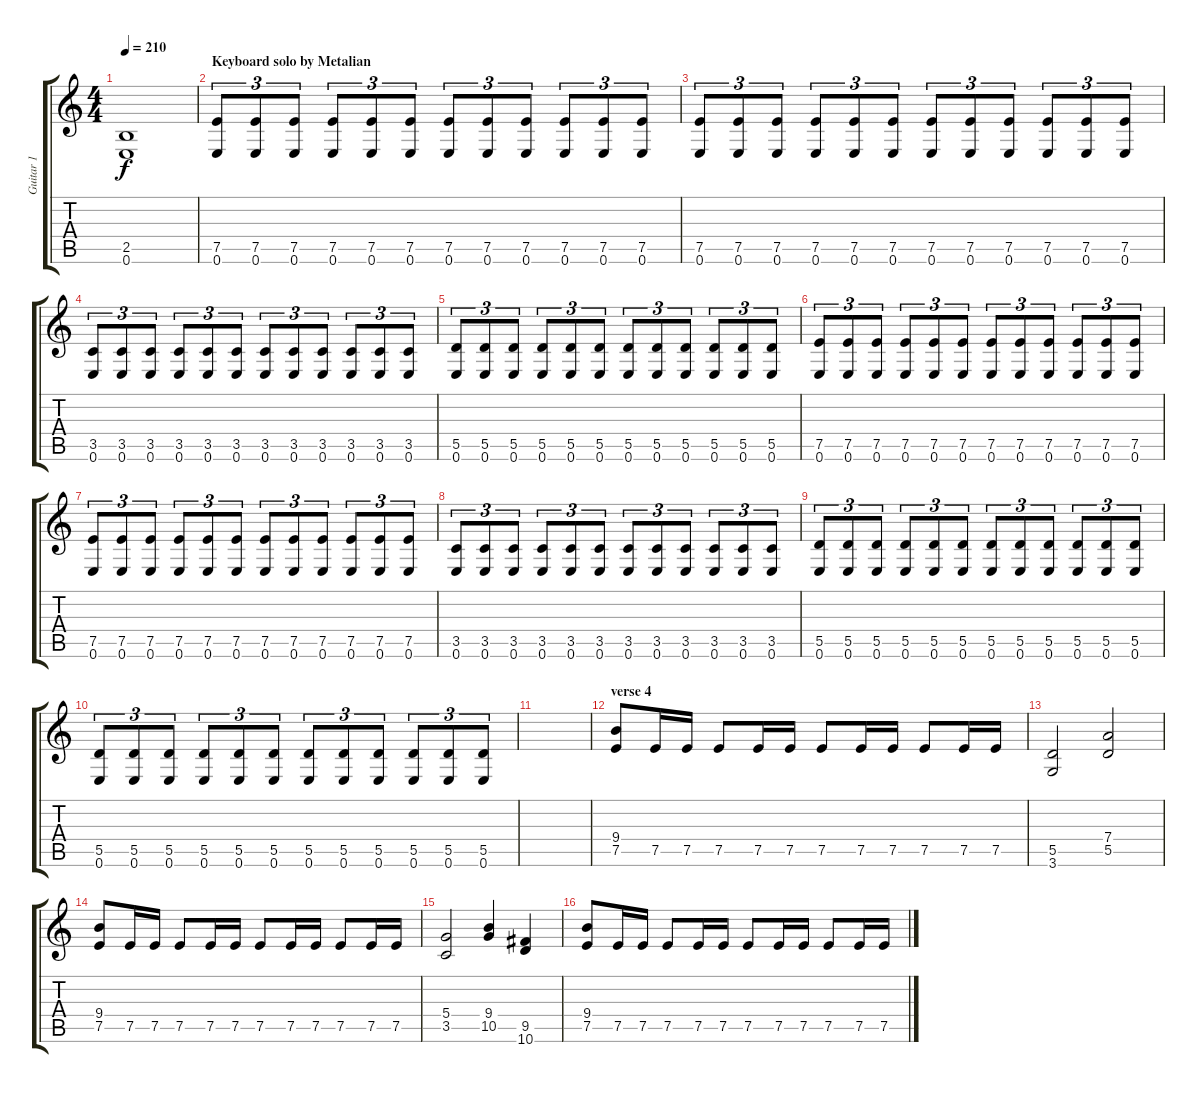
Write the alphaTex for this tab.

\track ("Guitar 1" "Guitar 1") {instrument distortionguitar}
\staff {score tabs}
\tuning (E4 B3 G3 D3 A2 E2) {hide}
\ts (4 4)
\tempo 210
\clef g2
\ks c
(2.5{t} 0.6{t}).1{dy f} |
\section ("" "Keyboard solo by Metalian")
(7.5 0.6).8{tu (3 2)} (7.5 0.6).8{tu (3 2)} (7.5 0.6).8{tu (3 2)} (7.5 0.6).8{tu (3 2)} (7.5 0.6).8{tu (3 2)} (7.5 0.6).8{tu (3 2)} (7.5 0.6).8{tu (3 2)} (7.5 0.6).8{tu (3 2)} (7.5 0.6).8{tu (3 2)} (7.5 0.6).8{tu (3 2)} (7.5 0.6).8{tu (3 2)} (7.5 0.6).8{tu (3 2)} |
(7.5 0.6).8{tu (3 2)} (7.5 0.6).8{tu (3 2)} (7.5 0.6).8{tu (3 2)} (7.5 0.6).8{tu (3 2)} (7.5 0.6).8{tu (3 2)} (7.5 0.6).8{tu (3 2)} (7.5 0.6).8{tu (3 2)} (7.5 0.6).8{tu (3 2)} (7.5 0.6).8{tu (3 2)} (7.5 0.6).8{tu (3 2)} (7.5 0.6).8{tu (3 2)} (7.5 0.6).8{tu (3 2)} |
(3.5 0.6).8{tu (3 2)} (3.5 0.6).8{tu (3 2)} (3.5 0.6).8{tu (3 2)} (3.5 0.6).8{tu (3 2)} (3.5 0.6).8{tu (3 2)} (3.5 0.6).8{tu (3 2)} (3.5 0.6).8{tu (3 2)} (3.5 0.6).8{tu (3 2)} (3.5 0.6).8{tu (3 2)} (3.5 0.6).8{tu (3 2)} (3.5 0.6).8{tu (3 2)} (3.5 0.6).8{tu (3 2)} |
(5.5 0.6).8{tu (3 2)} (5.5 0.6).8{tu (3 2)} (5.5 0.6).8{tu (3 2)} (5.5 0.6).8{tu (3 2)} (5.5 0.6).8{tu (3 2)} (5.5 0.6).8{tu (3 2)} (5.5 0.6).8{tu (3 2)} (5.5 0.6).8{tu (3 2)} (5.5 0.6).8{tu (3 2)} (5.5 0.6).8{tu (3 2)} (5.5 0.6).8{tu (3 2)} (5.5 0.6).8{tu (3 2)} |
(7.5 0.6).8{tu (3 2)} (7.5 0.6).8{tu (3 2)} (7.5 0.6).8{tu (3 2)} (7.5 0.6).8{tu (3 2)} (7.5 0.6).8{tu (3 2)} (7.5 0.6).8{tu (3 2)} (7.5 0.6).8{tu (3 2)} (7.5 0.6).8{tu (3 2)} (7.5 0.6).8{tu (3 2)} (7.5 0.6).8{tu (3 2)} (7.5 0.6).8{tu (3 2)} (7.5 0.6).8{tu (3 2)} |
(7.5 0.6).8{tu (3 2)} (7.5 0.6).8{tu (3 2)} (7.5 0.6).8{tu (3 2)} (7.5 0.6).8{tu (3 2)} (7.5 0.6).8{tu (3 2)} (7.5 0.6).8{tu (3 2)} (7.5 0.6).8{tu (3 2)} (7.5 0.6).8{tu (3 2)} (7.5 0.6).8{tu (3 2)} (7.5 0.6).8{tu (3 2)} (7.5 0.6).8{tu (3 2)} (7.5 0.6).8{tu (3 2)} |
(3.5 0.6).8{tu (3 2)} (3.5 0.6).8{tu (3 2)} (3.5 0.6).8{tu (3 2)} (3.5 0.6).8{tu (3 2)} (3.5 0.6).8{tu (3 2)} (3.5 0.6).8{tu (3 2)} (3.5 0.6).8{tu (3 2)} (3.5 0.6).8{tu (3 2)} (3.5 0.6).8{tu (3 2)} (3.5 0.6).8{tu (3 2)} (3.5 0.6).8{tu (3 2)} (3.5 0.6).8{tu (3 2)} |
(5.5 0.6).8{tu (3 2)} (5.5 0.6).8{tu (3 2)} (5.5 0.6).8{tu (3 2)} (5.5 0.6).8{tu (3 2)} (5.5 0.6).8{tu (3 2)} (5.5 0.6).8{tu (3 2)} (5.5 0.6).8{tu (3 2)} (5.5 0.6).8{tu (3 2)} (5.5 0.6).8{tu (3 2)} (5.5 0.6).8{tu (3 2)} (5.5 0.6).8{tu (3 2)} (5.5 0.6).8{tu (3 2)} |
(5.5 0.6).8{tu (3 2)} (5.5 0.6).8{tu (3 2)} (5.5 0.6).8{tu (3 2)} (5.5 0.6).8{tu (3 2)} (5.5 0.6).8{tu (3 2)} (5.5 0.6).8{tu (3 2)} (5.5 0.6).8{tu (3 2)} (5.5 0.6).8{tu (3 2)} (5.5 0.6).8{tu (3 2)} (5.5 0.6).8{tu (3 2)} (5.5 0.6).8{tu (3 2)} (5.5 0.6).8{tu (3 2)} |
|
\section ("" "verse 4")
(9.4 7.5).8 7.5.16 7.5.16 7.5.8 7.5.16 7.5.16 7.5.8 7.5.16 7.5.16 7.5.8 7.5.16 7.5.16 |
(5.5 3.6).2 (7.4 5.5).2 |
(9.4 7.5).8 7.5.16 7.5.16 7.5.8 7.5.16 7.5.16 7.5.8 7.5.16 7.5.16 7.5.8 7.5.16 7.5.16 |
(5.4 3.5).2 (9.4 10.5).4 (9.5 10.6).4 |
(9.4 7.5).8 7.5.16 7.5.16 7.5.8 7.5.16 7.5.16 7.5.8 7.5.16 7.5.16 7.5.8 7.5.16 7.5.16
